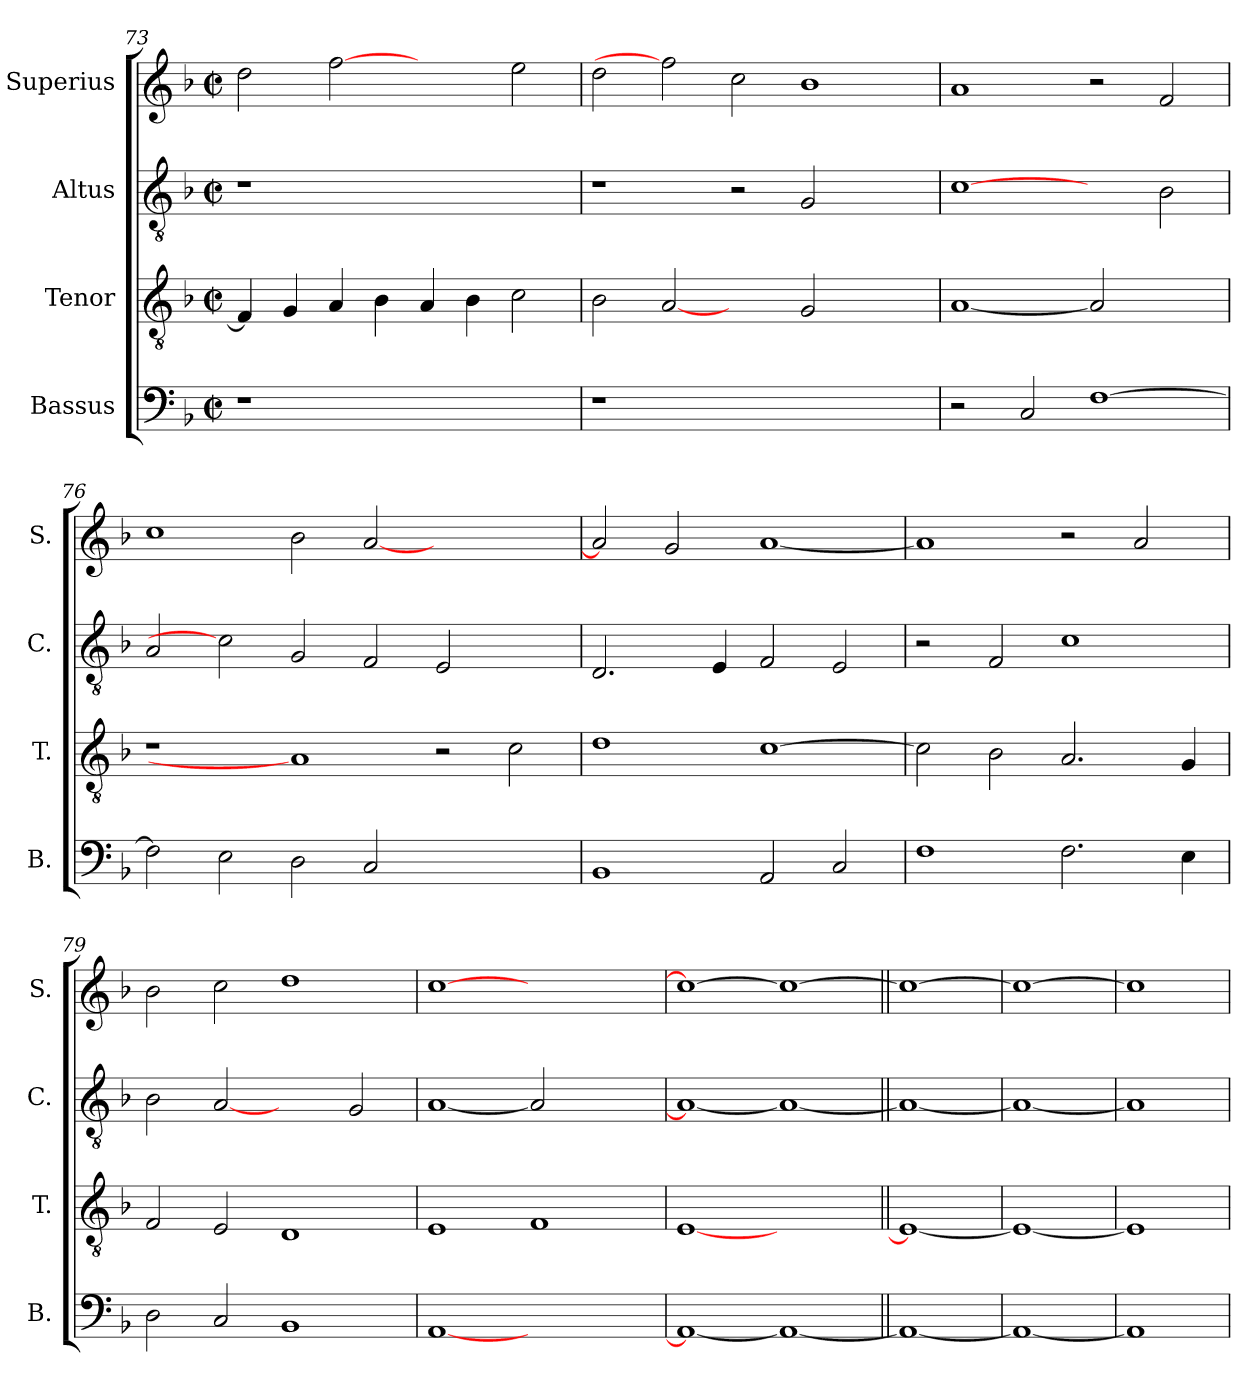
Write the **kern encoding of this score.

**kern	**kern	**kern	**kern
*part4	*part3	*part2	*part1
*staff4	*staff3	*staff2	*staff1
*I"Bassus	*I"Tenor	*I"Altus	*I"Superius
*I'B.	*I'T.	*I'C.	*I'S.
*clefF4	*clefGv2	*clefGv2	*clefG2
*	*ITrd7c12	*ITrd7c12	*
*k[b-]	*k[b-]	*k[b-]	*k[b-]
*F:	*F:	*F:	*F:
*M2/2	*M2/2	*M2/2	*M2/2
*met(c|)	*met(c|)	*met(c|)	*met(c|)
=73	=73	=73	=73
!LO:N:vis=1	!	!LO:N:vis=1	!
1r	4FFi/]	1r	2ddi\
.	4GGi/	.	.
.	4AAi/	.	[2ffi
.	4BB-i\	.	.
1ryy	4AAi/	1ryy	2ryy
.	4BB-i\	.	.
.	2Ci\	.	2eei\
=74	=74	=74	=74
!LO:N:vis=1	!	!	!
1r	2BB-i\	1r	2ddi\
.	[2AAi	.	2ffi]
1.ryy	2ryy	2r	2cci\
.	2GGi/	2GGi/	1b-i
.	2ryy	2ryy	.
!!LO:LB:g=z
=75	=75	=75	=75
2r	[1AAi	[1Ci	1ai
2Ci/	.	.	.
[>1Fi	2AAi]	2ryy	2r
.	2ryy	2BB-i\	2fi/
=76	=76	=76	=76
2Fi\]	1r	2AAi/	1cci
2Ei\	.	2Ci]	.
2Di\	1AAi]	2GGi/	2b-i\
2Ci/	.	2FFi/	[<2ai/
1ryy	2r	2EEi/	1ryy
.	2Ci\	2ryy	.
=77	=77	=77	=77
1BB-i	1Di	2.DDi/	2ai/]
.	.	.	2gi/
.	.	4EEi/	.
2AAi/	[>1Ci	2FFi/	[<1ai
2Ci/	.	2EEi/	.
!!LO:LB:g=z
=78	=78	=78	=78
1Fi	2Ci\]	2r	1ai]
.	2BB-i\	2FFi/	.
2.Fi\	2.AAi/	1Ci	2r
.	.	.	2ai/
4Ei\	4GGi/	.	.
=79	=79	=79	=79
2Di\	2FFi/	2BB-i\	2b-i\
2Ci/	2EEi/	[2AAi	2cci\
1BB-i	1DDi	2ryy	1ddi
.	.	2GGi/	.
=80	=80	=80	=80
[<1AAi	1EEi	[<1AAi	[>1cci
1ryy	1FFi	2AAi]	1ryy
.	.	2ryy	.
=81	=81	=81	=81
1AAi_<	[1EEi	1AAi_<	1cci_>
1AAi_	1ryy	1AAi_	1cci_
=82||	=82||	=82||	=82||
1AAi_	1EEi_	1AAi_	1cci_
=83	=83	=83	=83
1AAi_	1EEi_	1AAi_	1cci_
=84	=84	=84	=84
1AAi]	1EEi]	1AAi]	1cci]
=	=	=	=
*-	*-	*-	*-
